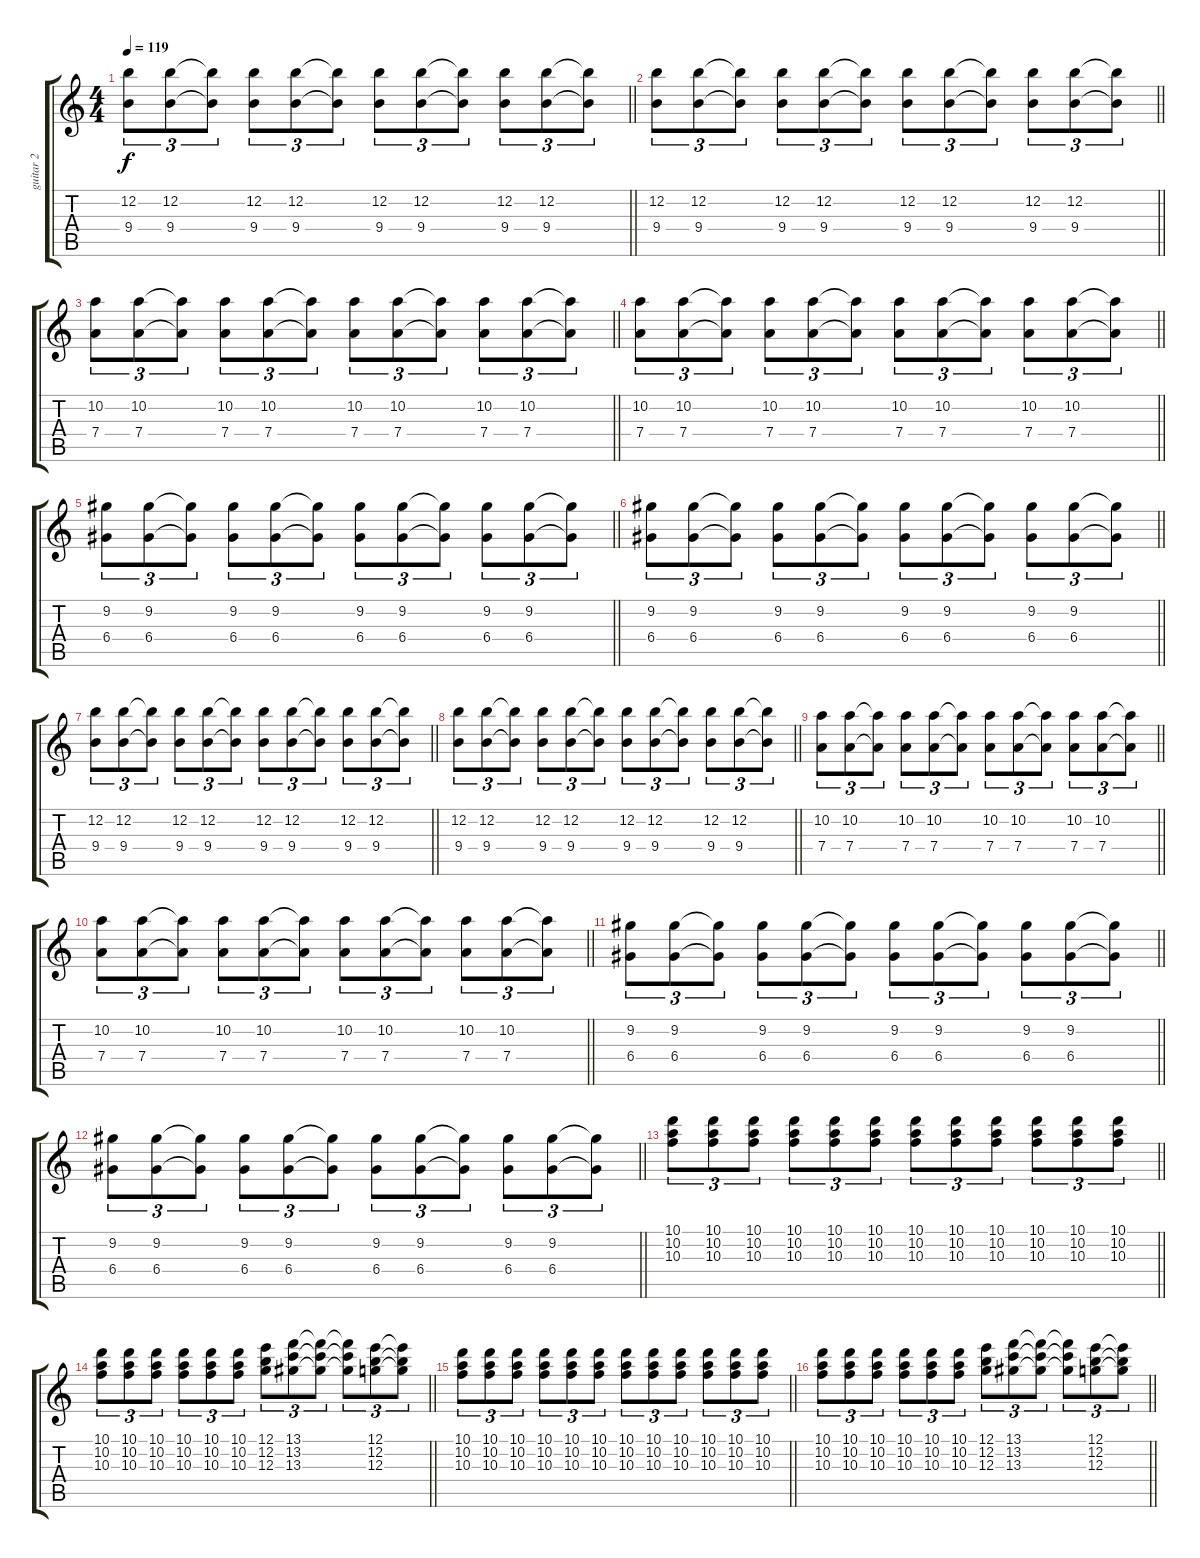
\track ("guitar 2" "guitar 2") {instrument overdrivenguitar}
\staff {score tabs}
\tuning (E4 B3 G3 D3 A2 E2) {hide}
\ts (4 4)
\tempo 119
\clef g2
\barLineRight lightlight
\ks c
(12.2 9.4).8{tu (3 2) dy f} (12.2 9.4).8{tu (3 2)} (12.2{t} 9.4{t}).8{tu (3 2)} (12.2 9.4).8{tu (3 2)} (12.2 9.4).8{tu (3 2)} (12.2{t} 9.4{t}).8{tu (3 2)} (12.2 9.4).8{tu (3 2)} (12.2 9.4).8{tu (3 2)} (12.2{t} 9.4{t}).8{tu (3 2)} (12.2 9.4).8{tu (3 2)} (12.2 9.4).8{tu (3 2)} (12.2{t} 9.4{t}).8{tu (3 2)} |
\barLineRight lightlight
(12.2 9.4).8{tu (3 2)} (12.2 9.4).8{tu (3 2)} (12.2{t} 9.4{t}).8{tu (3 2)} (12.2 9.4).8{tu (3 2)} (12.2 9.4).8{tu (3 2)} (12.2{t} 9.4{t}).8{tu (3 2)} (12.2 9.4).8{tu (3 2)} (12.2 9.4).8{tu (3 2)} (12.2{t} 9.4{t}).8{tu (3 2)} (12.2 9.4).8{tu (3 2)} (12.2 9.4).8{tu (3 2)} (12.2{t} 9.4{t}).8{tu (3 2)} |
\barLineRight lightlight
(10.2 7.4).8{tu (3 2)} (10.2 7.4).8{tu (3 2)} (10.2{t} 7.4{t}).8{tu (3 2)} (10.2 7.4).8{tu (3 2)} (10.2 7.4).8{tu (3 2)} (10.2{t} 7.4{t}).8{tu (3 2)} (10.2 7.4).8{tu (3 2)} (10.2 7.4).8{tu (3 2)} (10.2{t} 7.4{t}).8{tu (3 2)} (10.2 7.4).8{tu (3 2)} (10.2 7.4).8{tu (3 2)} (10.2{t} 7.4{t}).8{tu (3 2)} |
\barLineRight lightlight
(10.2 7.4).8{tu (3 2)} (10.2 7.4).8{tu (3 2)} (10.2{t} 7.4{t}).8{tu (3 2)} (10.2 7.4).8{tu (3 2)} (10.2 7.4).8{tu (3 2)} (10.2{t} 7.4{t}).8{tu (3 2)} (10.2 7.4).8{tu (3 2)} (10.2 7.4).8{tu (3 2)} (10.2{t} 7.4{t}).8{tu (3 2)} (10.2 7.4).8{tu (3 2)} (10.2 7.4).8{tu (3 2)} (10.2{t} 7.4{t}).8{tu (3 2)} |
\barLineRight lightlight
(9.2 6.4).8{tu (3 2)} (9.2 6.4).8{tu (3 2)} (9.2{t} 6.4{t}).8{tu (3 2)} (9.2 6.4).8{tu (3 2)} (9.2 6.4).8{tu (3 2)} (9.2{t} 6.4{t}).8{tu (3 2)} (9.2 6.4).8{tu (3 2)} (9.2 6.4).8{tu (3 2)} (9.2{t} 6.4{t}).8{tu (3 2)} (9.2 6.4).8{tu (3 2)} (9.2 6.4).8{tu (3 2)} (9.2{t} 6.4{t}).8{tu (3 2)} |
\barLineRight lightlight
(9.2 6.4).8{tu (3 2)} (9.2 6.4).8{tu (3 2)} (9.2{t} 6.4{t}).8{tu (3 2)} (9.2 6.4).8{tu (3 2)} (9.2 6.4).8{tu (3 2)} (9.2{t} 6.4{t}).8{tu (3 2)} (9.2 6.4).8{tu (3 2)} (9.2 6.4).8{tu (3 2)} (9.2{t} 6.4{t}).8{tu (3 2)} (9.2 6.4).8{tu (3 2)} (9.2 6.4).8{tu (3 2)} (9.2{t} 6.4{t}).8{tu (3 2)} |
\barLineRight lightlight
(12.2 9.4).8{tu (3 2)} (12.2 9.4).8{tu (3 2)} (12.2{t} 9.4{t}).8{tu (3 2)} (12.2 9.4).8{tu (3 2)} (12.2 9.4).8{tu (3 2)} (12.2{t} 9.4{t}).8{tu (3 2)} (12.2 9.4).8{tu (3 2)} (12.2 9.4).8{tu (3 2)} (12.2{t} 9.4{t}).8{tu (3 2)} (12.2 9.4).8{tu (3 2)} (12.2 9.4).8{tu (3 2)} (12.2{t} 9.4{t}).8{tu (3 2)} |
\barLineRight lightlight
(12.2 9.4).8{tu (3 2)} (12.2 9.4).8{tu (3 2)} (12.2{t} 9.4{t}).8{tu (3 2)} (12.2 9.4).8{tu (3 2)} (12.2 9.4).8{tu (3 2)} (12.2{t} 9.4{t}).8{tu (3 2)} (12.2 9.4).8{tu (3 2)} (12.2 9.4).8{tu (3 2)} (12.2{t} 9.4{t}).8{tu (3 2)} (12.2 9.4).8{tu (3 2)} (12.2 9.4).8{tu (3 2)} (12.2{t} 9.4{t}).8{tu (3 2)} |
\barLineRight lightlight
(10.2 7.4).8{tu (3 2)} (10.2 7.4).8{tu (3 2)} (10.2{t} 7.4{t}).8{tu (3 2)} (10.2 7.4).8{tu (3 2)} (10.2 7.4).8{tu (3 2)} (10.2{t} 7.4{t}).8{tu (3 2)} (10.2 7.4).8{tu (3 2)} (10.2 7.4).8{tu (3 2)} (10.2{t} 7.4{t}).8{tu (3 2)} (10.2 7.4).8{tu (3 2)} (10.2 7.4).8{tu (3 2)} (10.2{t} 7.4{t}).8{tu (3 2)} |
\barLineRight lightlight
(10.2 7.4).8{tu (3 2)} (10.2 7.4).8{tu (3 2)} (10.2{t} 7.4{t}).8{tu (3 2)} (10.2 7.4).8{tu (3 2)} (10.2 7.4).8{tu (3 2)} (10.2{t} 7.4{t}).8{tu (3 2)} (10.2 7.4).8{tu (3 2)} (10.2 7.4).8{tu (3 2)} (10.2{t} 7.4{t}).8{tu (3 2)} (10.2 7.4).8{tu (3 2)} (10.2 7.4).8{tu (3 2)} (10.2{t} 7.4{t}).8{tu (3 2)} |
\barLineRight lightlight
(9.2 6.4).8{tu (3 2)} (9.2 6.4).8{tu (3 2)} (9.2{t} 6.4{t}).8{tu (3 2)} (9.2 6.4).8{tu (3 2)} (9.2 6.4).8{tu (3 2)} (9.2{t} 6.4{t}).8{tu (3 2)} (9.2 6.4).8{tu (3 2)} (9.2 6.4).8{tu (3 2)} (9.2{t} 6.4{t}).8{tu (3 2)} (9.2 6.4).8{tu (3 2)} (9.2 6.4).8{tu (3 2)} (9.2{t} 6.4{t}).8{tu (3 2)} |
\barLineRight lightlight
(9.2 6.4).8{tu (3 2)} (9.2 6.4).8{tu (3 2)} (9.2{t} 6.4{t}).8{tu (3 2)} (9.2 6.4).8{tu (3 2)} (9.2 6.4).8{tu (3 2)} (9.2{t} 6.4{t}).8{tu (3 2)} (9.2 6.4).8{tu (3 2)} (9.2 6.4).8{tu (3 2)} (9.2{t} 6.4{t}).8{tu (3 2)} (9.2 6.4).8{tu (3 2)} (9.2 6.4).8{tu (3 2)} (9.2{t} 6.4{t}).8{tu (3 2)} |
\barLineRight lightlight
(10.1 10.2 10.3).8{tu (3 2)} (10.1 10.2 10.3).8{tu (3 2)} (10.1 10.2 10.3).8{tu (3 2)} (10.1 10.2 10.3).8{tu (3 2)} (10.1 10.2 10.3).8{tu (3 2)} (10.1 10.2 10.3).8{tu (3 2)} (10.1 10.2 10.3).8{tu (3 2)} (10.1 10.2 10.3).8{tu (3 2)} (10.1 10.2 10.3).8{tu (3 2)} (10.1 10.2 10.3).8{tu (3 2)} (10.1 10.2 10.3).8{tu (3 2)} (10.1 10.2 10.3).8{tu (3 2)} |
\barLineRight lightlight
(10.1 10.2 10.3).8{tu (3 2)} (10.1 10.2 10.3).8{tu (3 2)} (10.1 10.2 10.3).8{tu (3 2)} (10.1 10.2 10.3).8{tu (3 2)} (10.1 10.2 10.3).8{tu (3 2)} (10.1 10.2 10.3).8{tu (3 2)} (12.1 12.2 12.3).8{tu (3 2)} (13.1 13.2 13.3).8{tu (3 2)} (13.1{t} 13.2{t} 13.3{t}).8{tu (3 2)} (13.1{t} 13.2{t} 13.3{t}).8{tu (3 2)} (12.1 12.2 12.3).8{tu (3 2)} (12.1{t} 12.2{t} 12.3{t}).8{tu (3 2)} |
\barLineRight lightlight
(10.1 10.2 10.3).8{tu (3 2)} (10.1 10.2 10.3).8{tu (3 2)} (10.1 10.2 10.3).8{tu (3 2)} (10.1 10.2 10.3).8{tu (3 2)} (10.1 10.2 10.3).8{tu (3 2)} (10.1 10.2 10.3).8{tu (3 2)} (10.1 10.2 10.3).8{tu (3 2)} (10.1 10.2 10.3).8{tu (3 2)} (10.1 10.2 10.3).8{tu (3 2)} (10.1 10.2 10.3).8{tu (3 2)} (10.1 10.2 10.3).8{tu (3 2)} (10.1 10.2 10.3).8{tu (3 2)} |
\barLineRight lightlight
(10.1 10.2 10.3).8{tu (3 2)} (10.1 10.2 10.3).8{tu (3 2)} (10.1 10.2 10.3).8{tu (3 2)} (10.1 10.2 10.3).8{tu (3 2)} (10.1 10.2 10.3).8{tu (3 2)} (10.1 10.2 10.3).8{tu (3 2)} (12.1 12.2 12.3).8{tu (3 2)} (13.1 13.2 13.3).8{tu (3 2)} (13.1{t} 13.2{t} 13.3{t}).8{tu (3 2)} (13.1{t} 13.2{t} 13.3{t}).8{tu (3 2)} (12.1 12.2 12.3).8{tu (3 2)} (12.1{t} 12.2{t} 12.3{t}).8{tu (3 2)}
